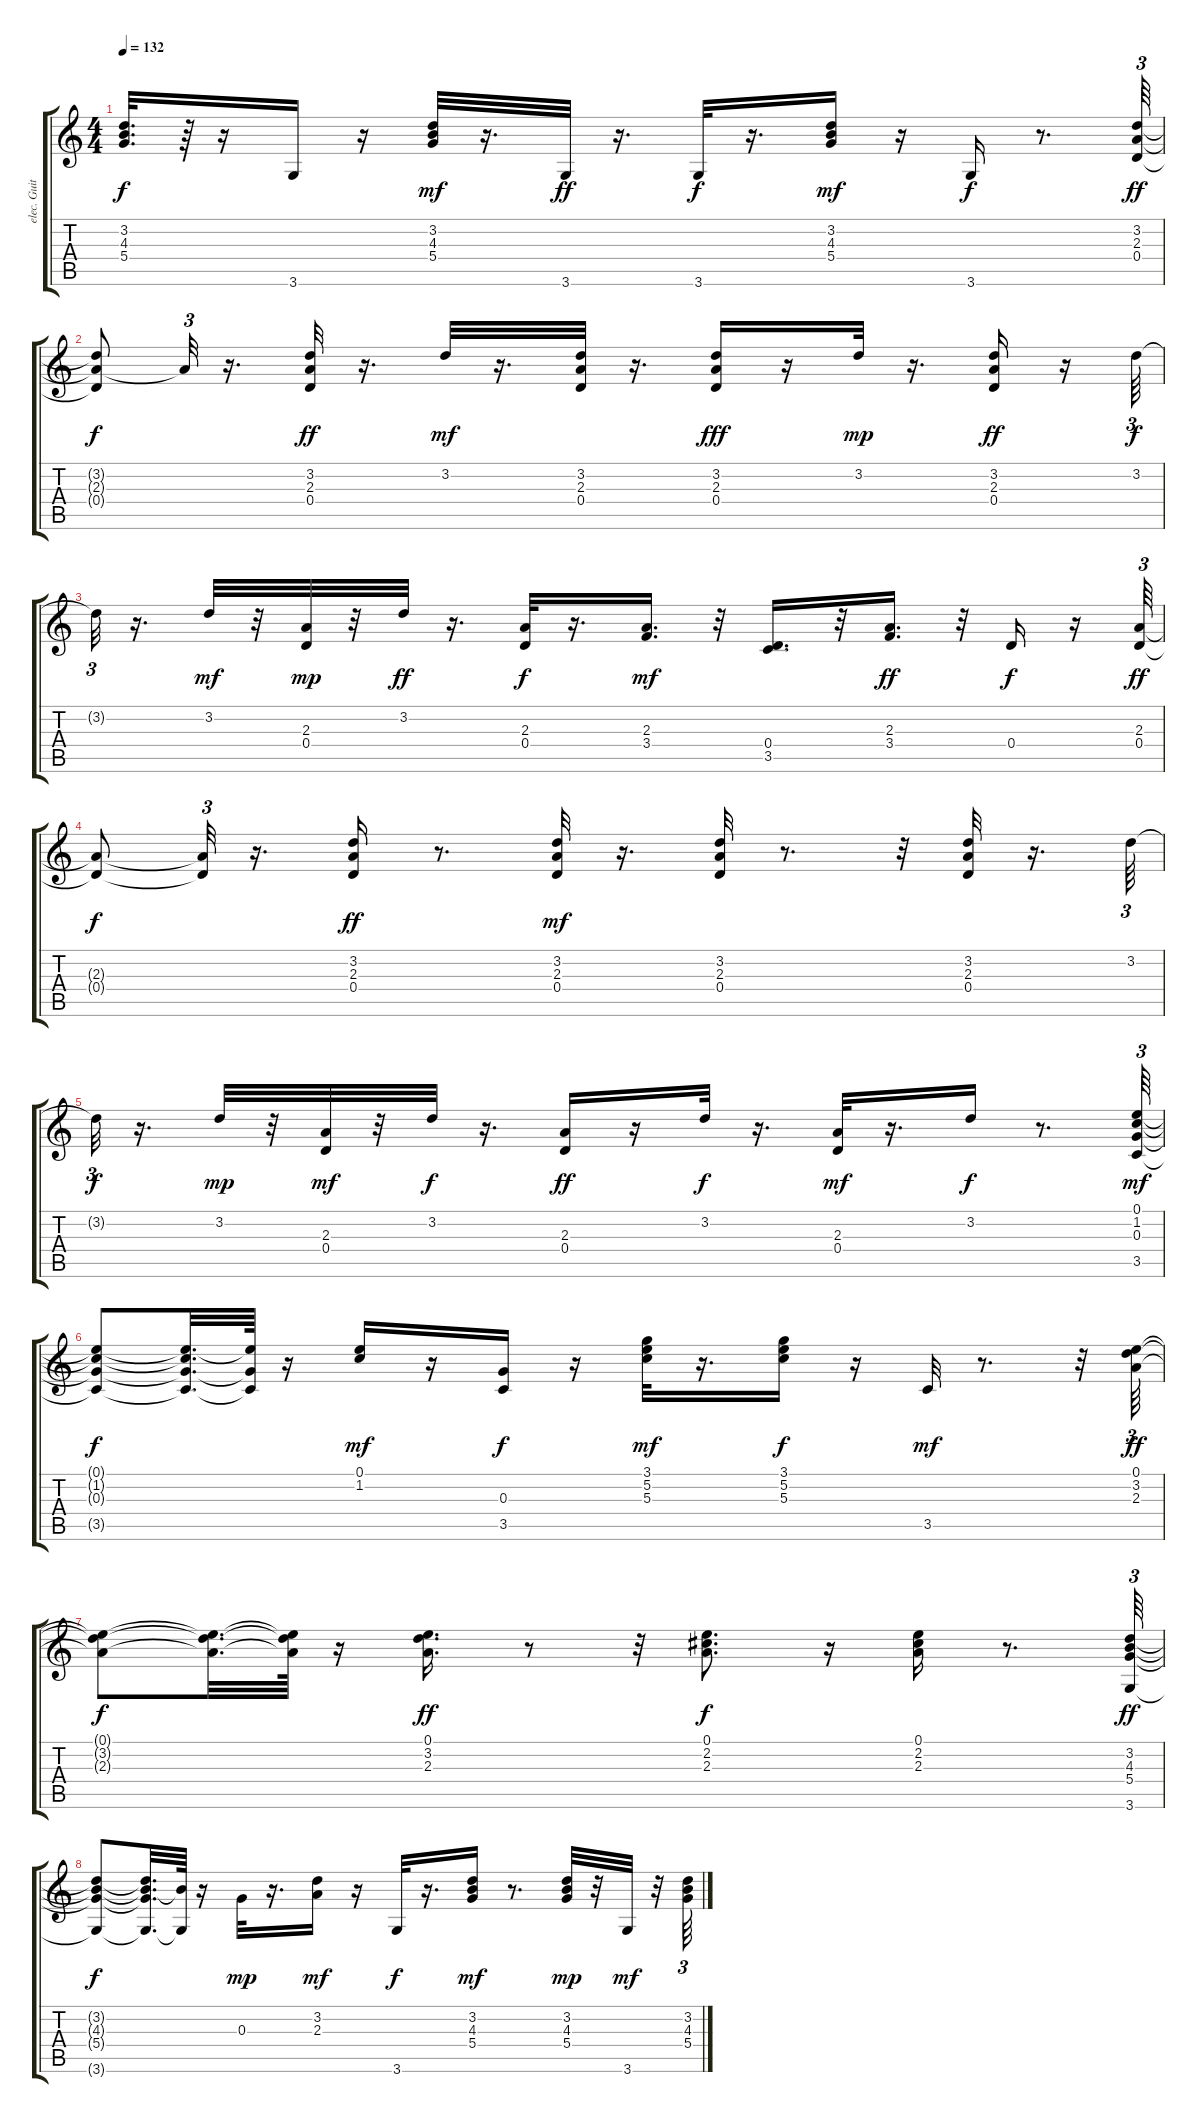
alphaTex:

\track ("elec. Guitar(clean)" "elec. Guit") {instrument electricguitarclean}
\staff {score tabs}
\tuning (E4 B3 G3 D3 A2 E2) {hide}
\ts (4 4)
\tempo 132
\clef g2
\ks c
(3.2{t} 4.3{t} 5.4{t}).32{d dy f} r.64 r.16 3.6.16 r.16 (3.2 4.3 5.4).32{dy mf} r.16{d} 3.6.32{dy ff} r.16{d} 3.6.32{dy f} r.16{d} (3.2 4.3 5.4).16{dy mf} r.16 3.6.16{dy f} r.8{d} (3.2 2.3 0.4).64{tu (3 2) dy ff} |
(3.2{t} 2.3{t} 0.4{t}).8{dy f} 2.3{t}.32{tu (3 2)} r.16{d} (3.2 2.3 0.4).32{dy ff} r.16{d} 3.2.32{dy mf} r.16{d} (3.2 2.3 0.4).32 r.16{d} (3.2 2.3 0.4).16{dy fff} r.16 3.2.32{dy mp} r.16{d} (3.2 2.3 0.4).16{dy ff} r.16 3.2.64{tu (3 2) dy f} |
3.2{t}.32{tu (3 2)} r.16{d} 3.2.32{dy mf} r.32 (2.3 0.4).32{dy mp} r.32 3.2.32{dy ff} r.16{d} (2.3 0.4).32{dy f} r.16{d} (2.3 3.4).16{d dy mf} r.32 (0.4 3.5).16{d} r.32 (2.3 3.4).16{d dy ff} r.32 0.4.16{dy f} r.16 (2.3 0.4).64{tu (3 2) dy ff} |
(2.3{t} 0.4{t}).8{dy f} (2.3{t} 0.4{t}).32{tu (3 2)} r.16{d} (3.2 2.3 0.4).16{dy ff} r.8{d} (3.2 2.3 0.4).32{dy mf} r.16{d} (3.2 2.3 0.4).32 r.8{d} r.32 (3.2 2.3 0.4).32 r.16{d} 3.2.64{tu (3 2)} |
3.2{t}.32{tu (3 2) dy f} r.16{d} 3.2.32{dy mp} r.32 (2.3 0.4).32{dy mf} r.32 3.2.32{dy f} r.16{d} (2.3 0.4).16{dy ff} r.16 3.2.32{dy f} r.16{d} (2.3 0.4).32{dy mf} r.16{d} 3.2.16{dy f} r.8{d} (0.1 1.2 0.3 3.5).64{tu (3 2) dy mf} |
(0.1{t} 1.2{t} 0.3{t} 3.5{t}).8{dy f} (0.1{t} 1.2{t} 0.3{t} 3.5{t}).32{d} (0.1{t} 0.3{t} 3.5{t}).64 r.16 (0.1 1.2).16{dy mf} r.16 (0.3 3.5).16{dy f} r.16 (3.1 5.2 5.3).32{dy mf} r.16{d} (3.1 5.2 5.3).16{dy f} r.16 3.5.32{dy mf} r.8{d} r.32 (0.1 3.2 2.3).64{tu (3 2) dy ff} |
(0.1{t} 3.2{t} 2.3{t}).8{dy f} (0.1{t} 3.2{t} 2.3{t}).32{d} (0.1{t} 3.2{t} 2.3{t}).64 r.16 (0.1 3.2 2.3).16{d dy ff} r.8 r.32 (0.1 2.2 2.3).8{d dy f} r.16 (0.1 2.2 2.3).16 r.8{d} (3.2 4.3 5.4 3.6).64{tu (3 2) dy ff} |
(3.2{t} 4.3{t} 5.4{t} 3.6{t}).8{dy f} (3.2{t} 4.3{t} 5.4{t} 3.6{t}).32{d} (4.3{t} 3.6{t}).64 r.16 0.3.32{dy mp} r.16{d} (3.2 2.3).16{dy mf} r.16 3.6.32{dy f} r.16{d} (3.2 4.3 5.4).16{dy mf} r.8{d} (3.2 4.3 5.4).32{dy mp} r.32 3.6.32{dy mf} r.32 (3.2 4.3 5.4).64{tu (3 2)}
